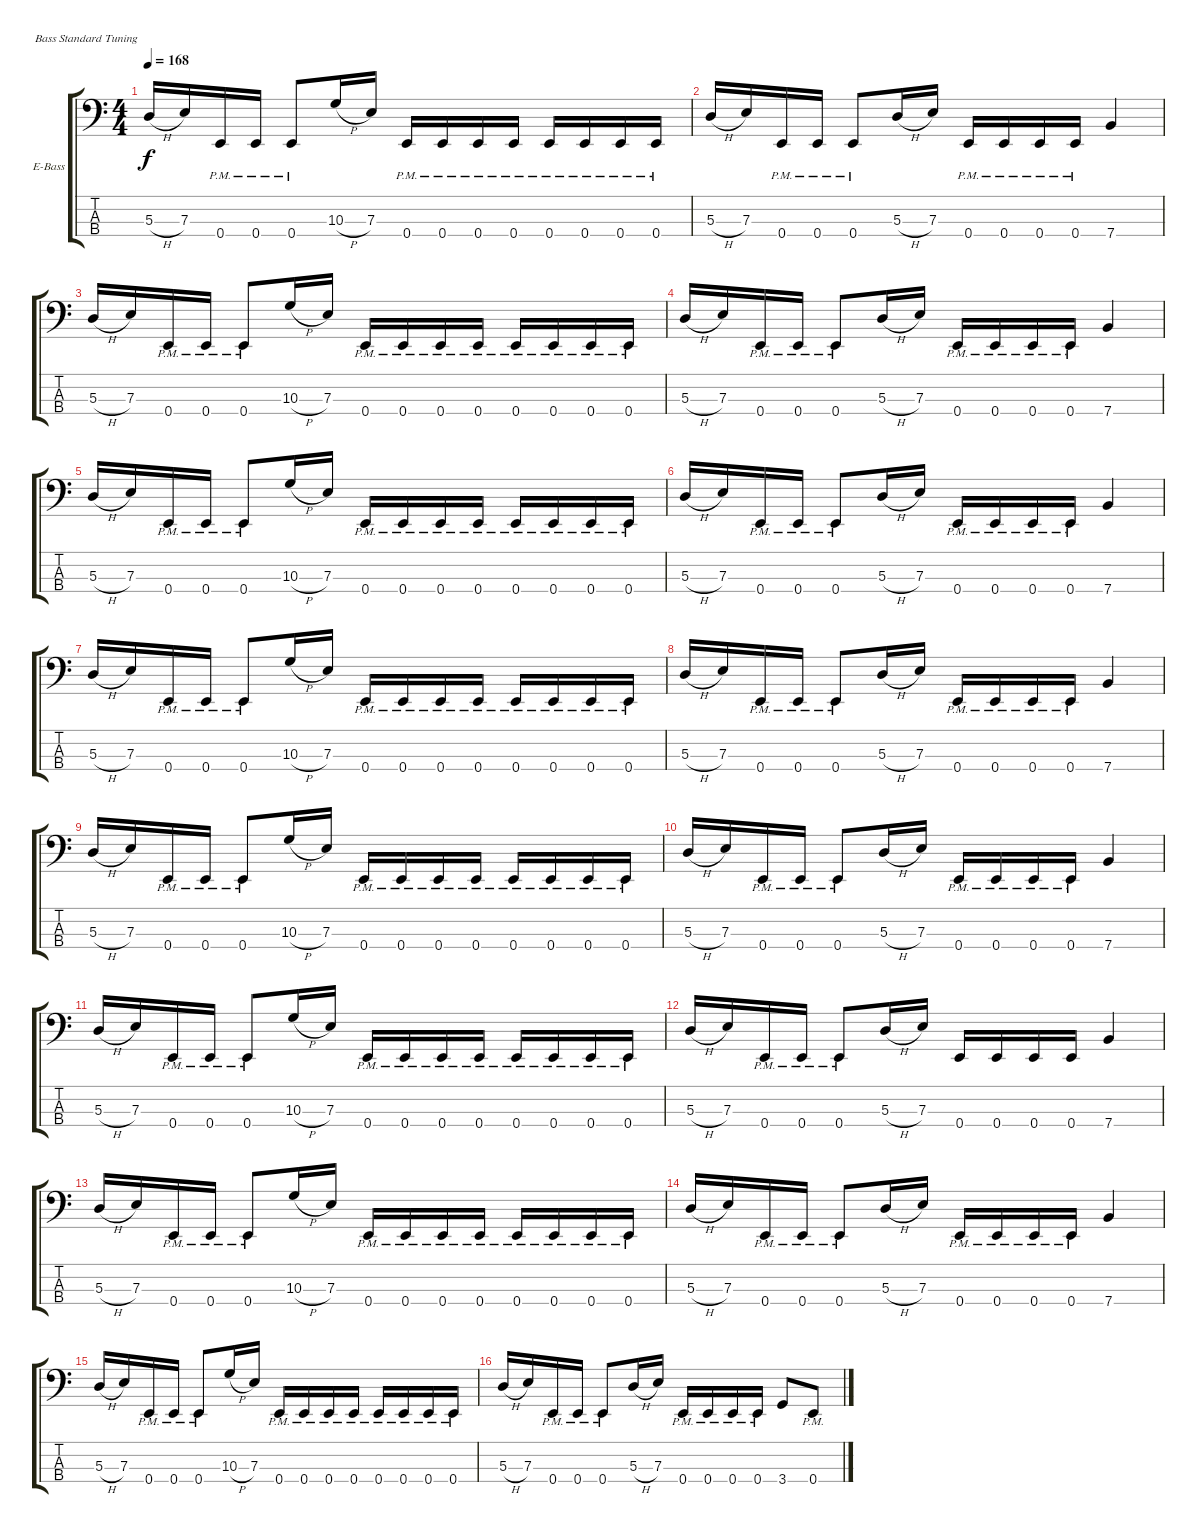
\bracketExtendMode groupsimilarinstruments
\firstSystemTrackNameOrientation horizontal
\otherSystemsTrackNameOrientation horizontal
\track ("D. Ellefson" "E-Bass") {instrument electricbasspick}
\staff {score tabs}
\tuning (G2 D2 A1 E1)
\ts (4 4)
\tempo 168
\clef f4
\ks c
5.3{h}.16{dy f} 7.3.16 0.4{pm}.16 0.4{pm}.16 0.4{pm}.8 10.3{h}.16 7.3.16 0.4{pm}.16 0.4{pm}.16 0.4{pm}.16 0.4{pm}.16 0.4{pm}.16 0.4{pm}.16 0.4{pm}.16 0.4{pm}.16 |
5.3{h}.16 7.3.16 0.4{pm}.16 0.4{pm}.16 0.4{pm}.8 5.3{h}.16 7.3.16 0.4{pm}.16 0.4{pm}.16 0.4{pm}.16 0.4{pm}.16 7.4.4 |
5.3{h}.16 7.3.16 0.4{pm}.16 0.4{pm}.16 0.4{pm}.8 10.3{h}.16 7.3.16 0.4{pm}.16 0.4{pm}.16 0.4{pm}.16 0.4{pm}.16 0.4{pm}.16 0.4{pm}.16 0.4{pm}.16 0.4{pm}.16 |
5.3{h}.16 7.3.16 0.4{pm}.16 0.4{pm}.16 0.4{pm}.8 5.3{h}.16 7.3.16 0.4{pm}.16 0.4{pm}.16 0.4{pm}.16 0.4{pm}.16 7.4.4 |
5.3{h}.16 7.3.16 0.4{pm}.16 0.4{pm}.16 0.4{pm}.8 10.3{h}.16 7.3.16 0.4{pm}.16 0.4{pm}.16 0.4{pm}.16 0.4{pm}.16 0.4{pm}.16 0.4{pm}.16 0.4{pm}.16 0.4{pm}.16 |
5.3{h}.16 7.3.16 0.4{pm}.16 0.4{pm}.16 0.4{pm}.8 5.3{h}.16 7.3.16 0.4{pm}.16 0.4{pm}.16 0.4{pm}.16 0.4{pm}.16 7.4.4 |
5.3{h}.16 7.3.16 0.4{pm}.16 0.4{pm}.16 0.4{pm}.8 10.3{h}.16 7.3.16 0.4{pm}.16 0.4{pm}.16 0.4{pm}.16 0.4{pm}.16 0.4{pm}.16 0.4{pm}.16 0.4{pm}.16 0.4{pm}.16 |
5.3{h}.16 7.3.16 0.4{pm}.16 0.4{pm}.16 0.4{pm}.8 5.3{h}.16 7.3.16 0.4{pm}.16 0.4{pm}.16 0.4{pm}.16 0.4{pm}.16 7.4.4 |
5.3{h}.16 7.3.16 0.4{pm}.16 0.4{pm}.16 0.4{pm}.8 10.3{h}.16 7.3.16 0.4{pm}.16 0.4{pm}.16 0.4{pm}.16 0.4{pm}.16 0.4{pm}.16 0.4{pm}.16 0.4{pm}.16 0.4{pm}.16 |
5.3{h}.16 7.3.16 0.4{pm}.16 0.4{pm}.16 0.4{pm}.8 5.3{h}.16 7.3.16 0.4{pm}.16 0.4{pm}.16 0.4{pm}.16 0.4{pm}.16 7.4.4 |
5.3{h}.16 7.3.16 0.4{pm}.16 0.4{pm}.16 0.4{pm}.8 10.3{h}.16 7.3.16 0.4{pm}.16 0.4{pm}.16 0.4{pm}.16 0.4{pm}.16 0.4{pm}.16 0.4{pm}.16 0.4{pm}.16 0.4{pm}.16 |
5.3{h}.16 7.3.16 0.4{pm}.16 0.4{pm}.16 0.4{pm}.8 5.3{h}.16 7.3.16 0.4.16 0.4.16 0.4.16 0.4.16 7.4.4 |
5.3{h}.16 7.3.16 0.4{pm}.16 0.4{pm}.16 0.4{pm}.8 10.3{h}.16 7.3.16 0.4{pm}.16 0.4{pm}.16 0.4{pm}.16 0.4{pm}.16 0.4{pm}.16 0.4{pm}.16 0.4{pm}.16 0.4{pm}.16 |
5.3{h}.16 7.3.16 0.4{pm}.16 0.4{pm}.16 0.4{pm}.8 5.3{h}.16 7.3.16 0.4{pm}.16 0.4{pm}.16 0.4{pm}.16 0.4{pm}.16 7.4.4 |
5.3{h}.16 7.3.16 0.4{pm}.16 0.4{pm}.16 0.4{pm}.8 10.3{h}.16 7.3.16 0.4{pm}.16 0.4{pm}.16 0.4{pm}.16 0.4{pm}.16 0.4{pm}.16 0.4{pm}.16 0.4{pm}.16 0.4{pm}.16 |
5.3{h}.16 7.3.16 0.4{pm}.16 0.4{pm}.16 0.4{pm}.8 5.3{h}.16 7.3.16 0.4{pm}.16 0.4{pm}.16 0.4{pm}.16 0.4{pm}.16 3.4.8 0.4{pm}.8
